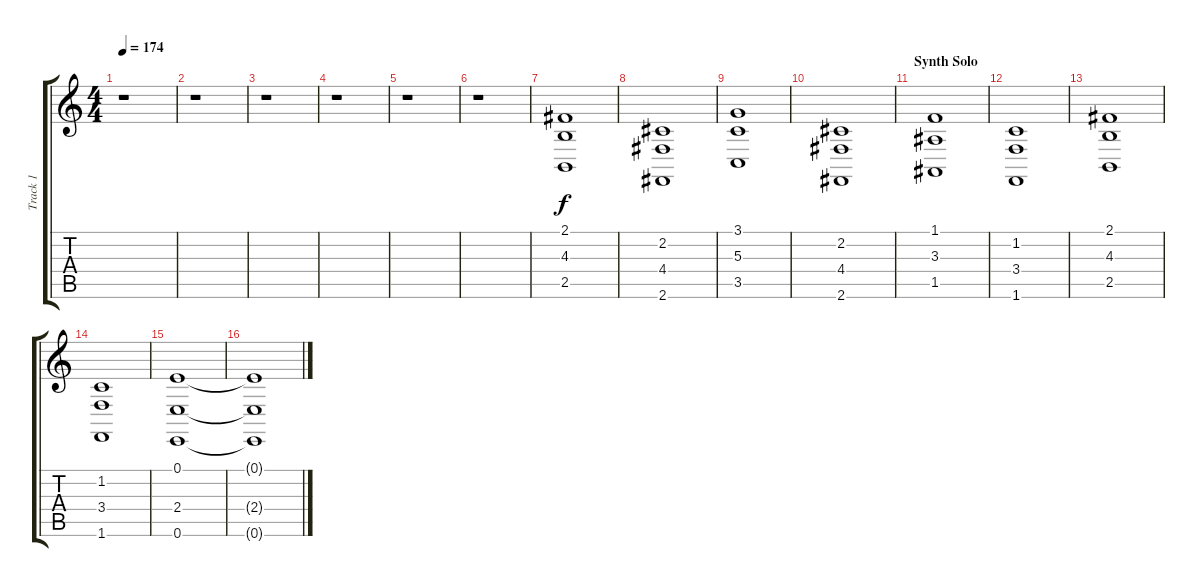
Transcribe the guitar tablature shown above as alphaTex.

\track ("Track 1" "Track 1") {instrument stringensemble1}
\staff {score tabs}
\tuning (E4 B3 G3 D3 A2 E2) {hide}
\ts (4 4)
\tempo 174
\clef g2
\ks c
r.1{dy f} |
r.1 |
r.1 |
r.1 |
r.1 |
r.1 |
(2.1 4.3 2.5).1 |
(2.2 4.4 2.6).1 |
(3.1 5.3 3.5).1 |
(2.2 4.4 2.6).1 |
\section ("" "Synth Solo")
(1.1 3.3 1.5).1 |
(1.2 3.4 1.6).1 |
(2.1 4.3 2.5).1 |
(1.2 3.4 1.6).1 |
(0.1 2.4 0.6).1 |
(0.1{t} 2.4{t} 0.6{t}).1
